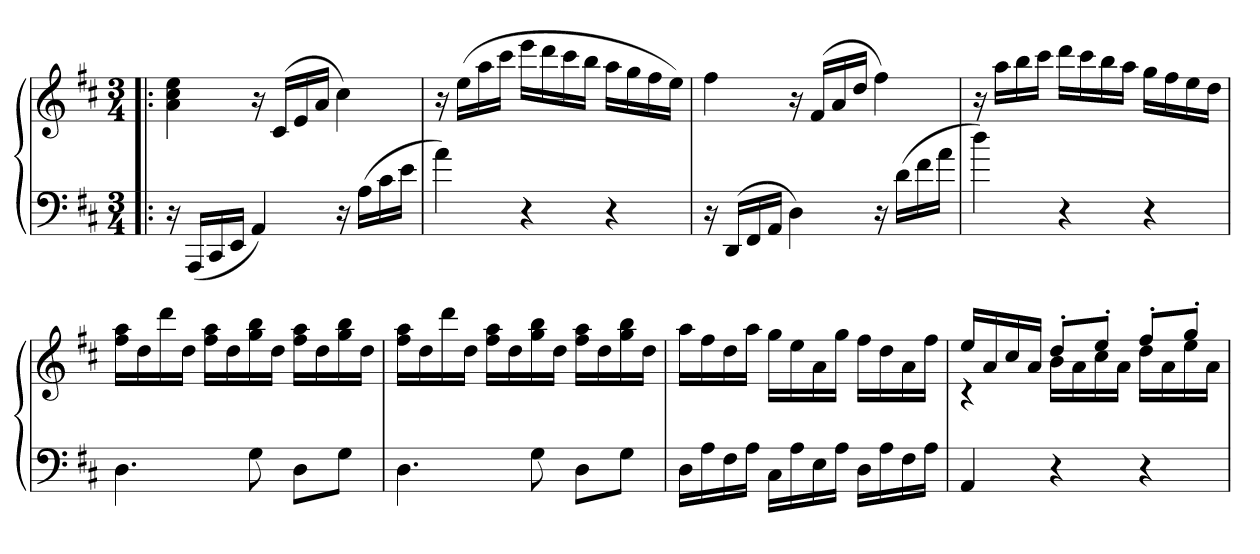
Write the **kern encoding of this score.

**kern	**kern
*part1	*part1
*staff2	*staff1
*clefF4	*clefG2
*k[f#c#]	*k[f#c#]
*M3/4	*M3/4
=!|:	=!|:
16r	4a 4cc# 4ee
(16AAALL	.
16CC#	.
16EEJJ	.
4AA)	16r
.	(16c#LL
.	16e
.	16aJJ
16r	4cc#)
(16ALL	.
16c#	.
16eJJ	.
=	=
4a)	16r
.	(16eeLL
.	16aa
.	16ccc#JJ
4r	16eeeLL
.	16ddd
.	16ccc#
.	16bbJJ
4r	16aaLL
.	16gg
.	16ff#
.	16eeJJ)
=	=
16r	4ff#
(16DDLL	.
16FF#	.
16AAJJ	.
4D)	16r
.	(16f#LL
.	16a
.	16ddJJ
16r	4ff#)
(16dLL	.
16f#	.
16aJJ	.
=	=
4dd)	16r
.	16aaLL
.	16bb
.	16ccc#JJ
4r	16dddLL
.	16ccc#
.	16bb
.	16aaJJ
4r	16ggLL
.	16ff#
.	16ee
.	16ddJJ
=	=
4.D	16ff# 16aaLL
.	16dd
.	16ddd
.	16ddJJ
.	16ff# 16aaLL
.	16dd
8G	16gg 16bb
.	16ddJJ
8DL	16ff# 16aaLL
.	16dd
8GJ	16gg 16bb
.	16ddJJ
=	=
4.D	16ff# 16aaLL
.	16dd
.	16ddd
.	16ddJJ
.	16ff# 16aaLL
.	16dd
8G	16gg 16bb
.	16ddJJ
8DL	16ff# 16aaLL
.	16dd
8GJ	16gg 16bb
.	16ddJJ
=	=
16DLL	16aaLL
16A	16ff#
16F#	16dd
16AJJ	16aaJJ
16C#LL	16ggLL
16A	16ee
16E	16a
16AJJ	16ggJJ
16DLL	16ff#LL
16A	16dd
16F#	16a
16AJJ	16ff#JJ
=	=
*	*^
4AA	16eeLL	4r
.	16a	.
.	16cc#	.
.	16aJJ	.
4r	8dd'L	16bLL
.	.	16a
.	8ee'J	16cc#
.	.	16aJJ
4r	8ff#'L	16ddLL
.	.	16a
.	8gg'J	16ee
.	.	16aJJ
*	*v	*v
=	=
*-	*-
